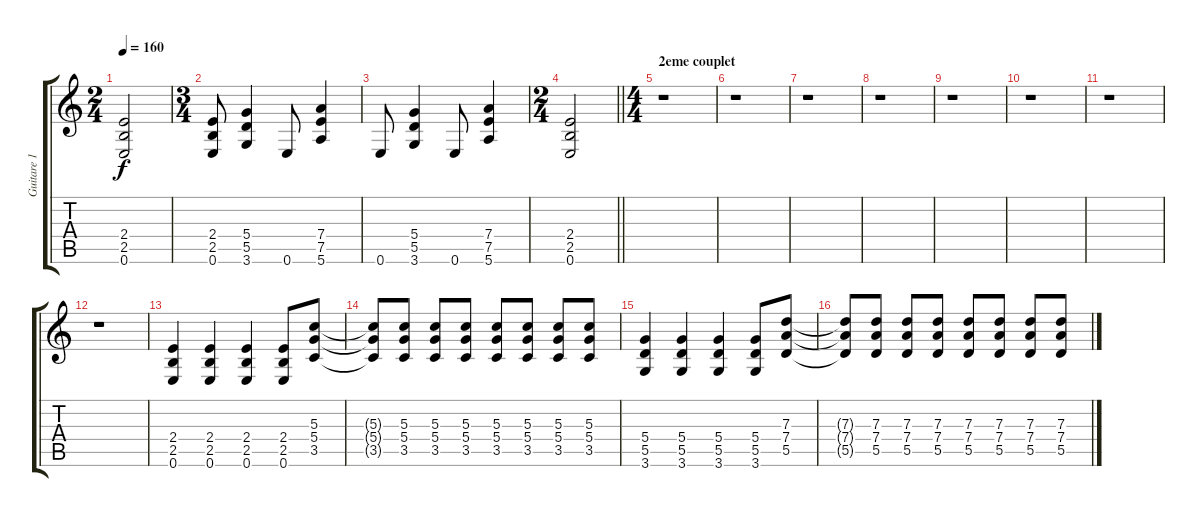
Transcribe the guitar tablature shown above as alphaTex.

\track ("Guitare 1" "Guitare 1") {instrument distortionguitar}
\staff {score tabs}
\tuning (E4 B3 G3 D3 A2 E2) {hide}
\ts (2 4)
\tempo 160
\clef g2
\ks c
(2.4 2.5 0.6).2{dy f} |
\ts (3 4)
(2.4 2.5 0.6).8 (5.4 5.5 3.6).4 0.6.8 (7.4 7.5 5.6).4 |
0.6.8 (5.4 5.5 3.6).4 0.6.8 (7.4 7.5 5.6).4 |
\ts (2 4)
\barLineRight lightlight
(2.4 2.5 0.6).2 |
\ts (4 4)
\section ("" "2eme couplet")
r.1{volume 10} |
r.1 |
r.1 |
r.1 |
r.1 |
r.1 |
r.1 |
r.1 |
(2.4 2.5 0.6).4{volume 10 instrument distortionguitar} (2.4 2.5 0.6).4 (2.4 2.5 0.6).4 (2.4 2.5 0.6).8 (5.3 5.4 3.5).8 |
(5.3{t} 5.4{t} 3.5{t}).8 (5.3 5.4 3.5).8 (5.3 5.4 3.5).8 (5.3 5.4 3.5).8 (5.3 5.4 3.5).8 (5.3 5.4 3.5).8 (5.3 5.4 3.5).8 (5.3 5.4 3.5).8 |
(5.4 5.5 3.6).4 (5.4 5.5 3.6).4 (5.4 5.5 3.6).4 (5.4 5.5 3.6).8 (7.3 7.4 5.5).8 |
(7.3{t} 7.4{t} 5.5{t}).8 (7.3 7.4 5.5).8 (7.3 7.4 5.5).8 (7.3 7.4 5.5).8 (7.3 7.4 5.5).8 (7.3 7.4 5.5).8 (7.3 7.4 5.5).8 (7.3 7.4 5.5).8
